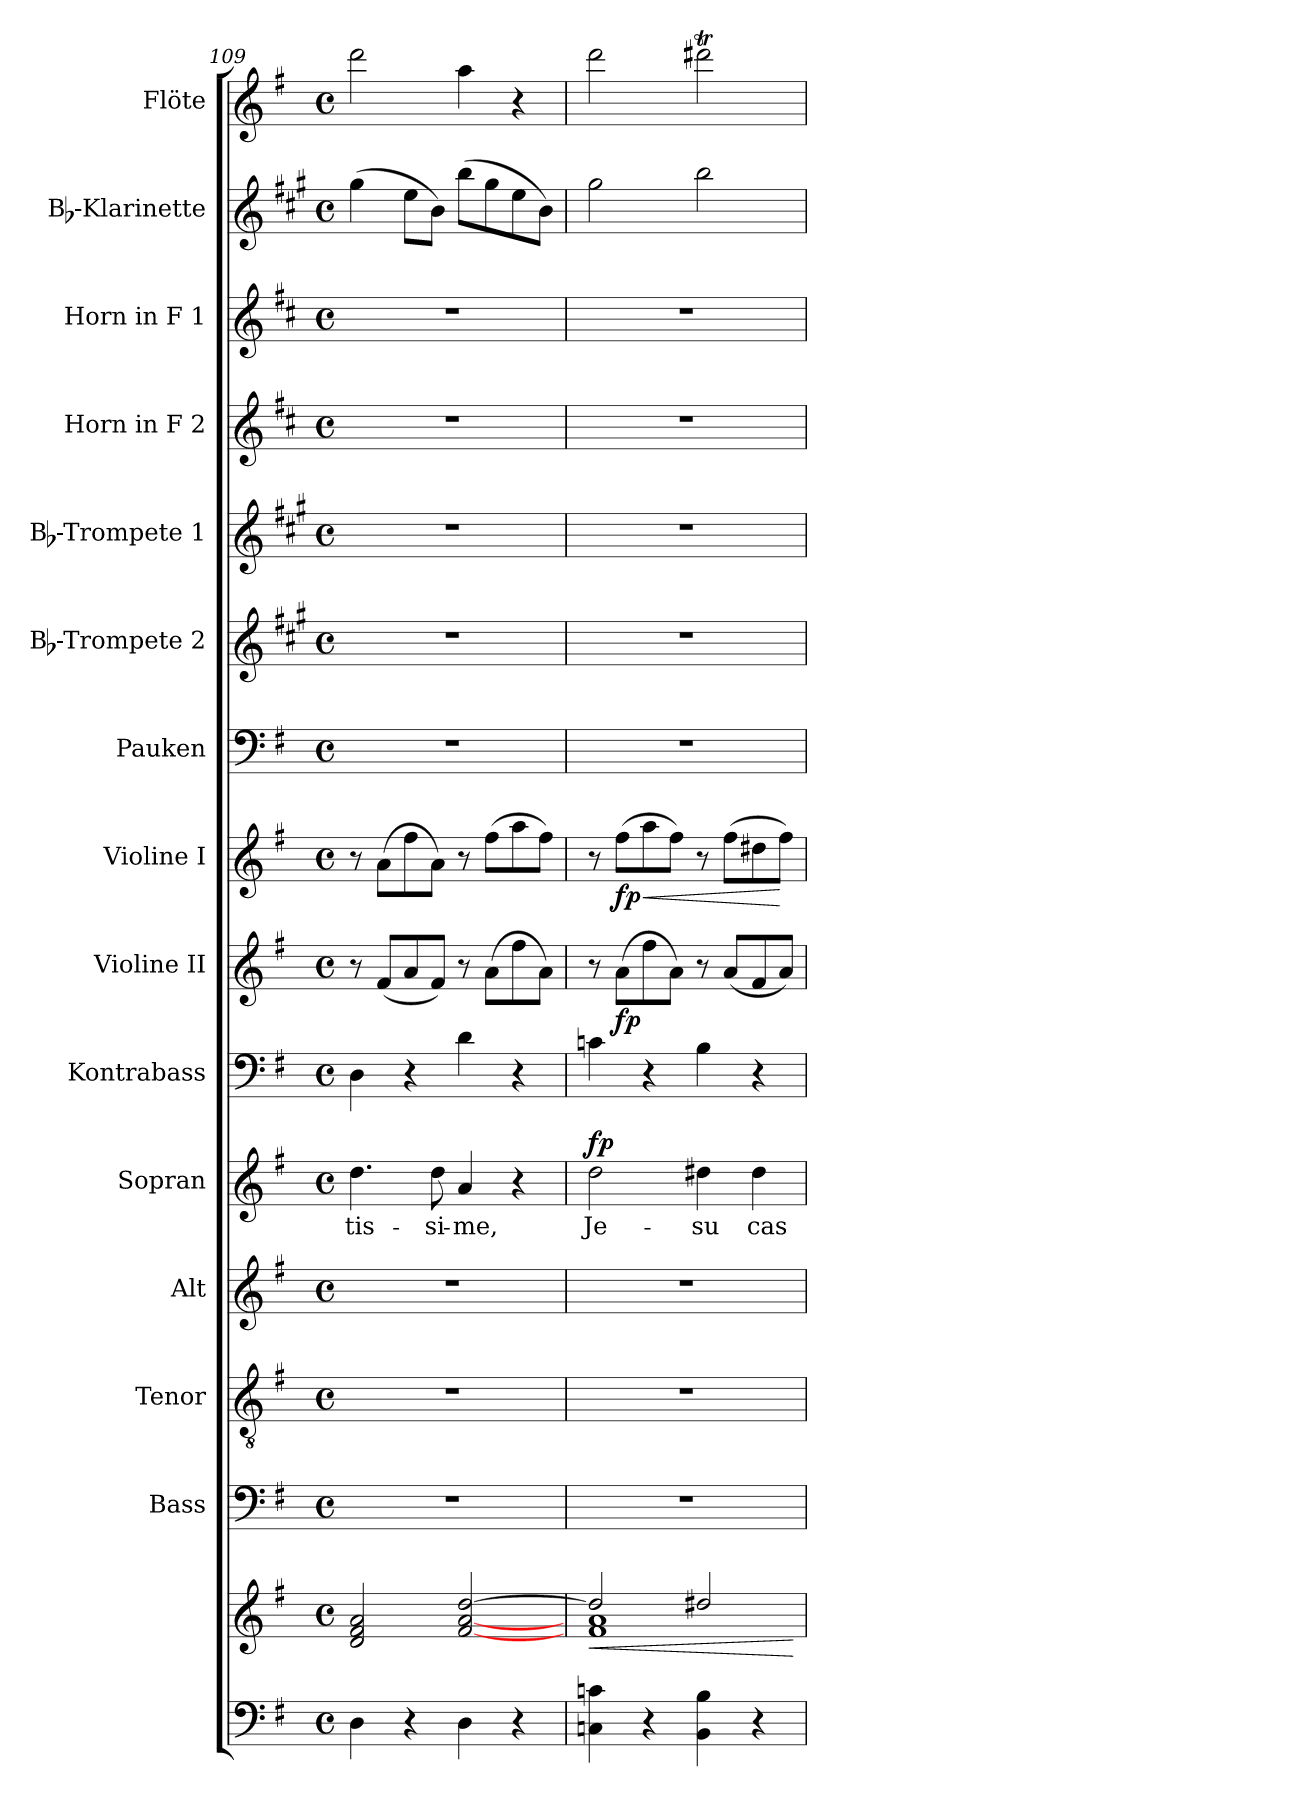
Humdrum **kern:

**kern	**kern	**dynam	**kern	**kern	**kern	**kern	**text	**dynam	**kern	**kern	**dynam	**kern	**dynam	**kern	**kern	**kern	**kern	**kern	**kern	**kern
*part15	*part15	*part15	*part14	*part13	*part12	*part11	*part11	*part11	*part10	*part9	*part9	*part8	*part8	*part7	*part6	*part5	*part4	*part3	*part2	*part1
*staff16	*staff15	*staff15/16	*staff14	*staff13	*staff12	*staff11	*staff11	*staff11	*staff10	*staff9	*staff9	*staff8	*staff8	*staff7	*staff6	*staff5	*staff4	*staff3	*staff2	*staff1
*	*	*	*I"Bass	*I"Tenor	*I"Alt	*I"Sopran	*	*	*I"Kontrabass	*I"Violine II	*	*I"Violine I	*	*I"Pauken	*I"Bb-Trompete 2	*I"Bb-Trompete 1	*I"Horn in F 2	*I"Horn in F 1	*I"Bb-Klarinette	*I"Flöte
*	*	*	*I'B.	*I'T.	*I'A.	*I'S.	*	*	*I'Kb.	*I'Vl. II	*	*I'Vl. I	*	*I'Pk.	*I'Bb Trp. 2	*I'Bb Trp. 1	*	*	*I'Bb Kl.	*I'Fl.
*clefF4	*clefG2	*	*clefF4	*clefGv2	*clefG2	*clefG2	*	*	*clefF4	*clefG2	*	*clefG2	*	*clefF4	*clefG2	*clefG2	*clefG2	*clefG2	*clefG2	*clefG2
*	*	*	*	*	*	*	*	*	*ITrd7c12	*	*	*	*	*	*ITrd1c2	*ITrd1c2	*ITrd4c7	*ITrd4c7	*ITrd1c2	*
*k[f#]	*k[f#]	*	*k[f#]	*k[f#]	*k[f#]	*k[f#]	*	*	*k[f#]	*k[f#]	*	*k[f#]	*	*k[f#]	*k[f#]	*k[f#]	*k[f#]	*k[f#]	*k[f#]	*k[f#]
*G:	*G:	*	*G:	*G:	*G:	*G:	*	*	*G:	*G:	*	*G:	*	*G:	*G:	*G:	*G:	*G:	*G:	*G:
*M4/4	*M4/4	*	*M4/4	*M4/4	*M4/4	*M4/4	*	*	*M4/4	*M4/4	*	*M4/4	*	*M4/4	*M4/4	*M4/4	*M4/4	*M4/4	*M4/4	*M4/4
*met(c)	*met(c)	*	*met(c)	*met(c)	*met(c)	*met(c)	*	*	*met(c)	*met(c)	*	*met(c)	*	*met(c)	*met(c)	*met(c)	*met(c)	*met(c)	*met(c)	*met(c)
=109	=109	=109	=109	=109	=109	=109	=109	=109	=109	=109	=109	=109	=109	=109	=109	=109	=109	=109	=109	=109
!	!	!	!	!	!	!	!LO:LY:b	!	!	!	!	!	!	!	!	!	!	!	!	!
4D\	2d/ 2f#/ 2a/	.	1r	1r	1r	4.dd\	-tis-	.	4DD\	8r	.	8r	.	1r	1r	1r	1r	1r	(>4ff#\	2ddd\
.	.	.	.	.	.	.	.	.	.	(<8f#/L	.	(>8a\L	.	.	.	.	.	.	.	.
4r	.	.	.	.	.	.	.	.	4r	8a/	.	8ff#\	.	.	.	.	.	.	8dd\L	.
!	!	!	!	!	!	!	!LO:LY:b	!	!	!	!	!	!	!	!	!	!	!	!	!
.	.	.	.	.	.	8dd\	-si-	.	.	8f#/J)	.	8a\J)	.	.	.	.	.	.	8a\J)	.
!	!	!	!	!	!	!	!LO:LY:b	!	!	!	!	!	!	!	!	!	!	!	!	!
4D\	[2f#/ [2a/ [2dd/	.	.	.	.	4a/	-me,	.	4D\	8r	.	8r	.	.	.	.	.	.	(>8aa\L	4aa\
.	.	.	.	.	.	.	.	.	.	(>8a\L	.	(>8ff#\L	.	.	.	.	.	.	8ff#\	.
4r	.	.	.	.	.	4r	.	.	4r	8ff#\	.	8aa\	.	.	.	.	.	.	8dd\	4r
.	.	.	.	.	.	.	.	.	.	8a\J)	.	8ff#\J)	.	.	.	.	.	.	8a\J)	.
!!LO:PB:g=z
=110	=110	=110	=110	=110	=110	=110	=110	=110	=110	=110	=110	=110	=110	=110	=110	=110	=110	=110	=110	=110
!	!	!LO:HP:b	!	!	!	!	!LO:LY:b	!LO:DY:a	!	!	!	!	!	!	!	!	!	!	!	!
*	*^	*	*	*	*	*	*	*	*	*	*	*	*	*	*	*	*	*	*	*
4Cn\ 4cn\	2dd/]	1f# 1a	<	1r	1r	1r	2dd\	Je-	fp	4Cn\	8r	.	8r	.	1r	1r	1r	1r	1r	2ff#\	2ddd\
!	!	!	!	!	!	!	!	!	!	!	!	!LO:DY:b	!	!LO:DY:b	!	!	!	!	!	!	!
.	.	.	.	.	.	.	.	.	.	.	(>8a\L	fp	(>8ff#\L	fp	.	.	.	.	.	.	.
!	!	!	!	!	!	!	!	!	!	!	!	!	!	!LO:HP:b	!	!	!	!	!	!	!
4r	.	.	.	.	.	.	.	.	.	4r	8ff#\	.	8aa\	<	.	.	.	.	.	.	.
.	.	.	.	.	.	.	.	.	.	.	8a\J)	.	8ff#\J)	.	.	.	.	.	.	.	.
!	!	!	!	!	!	!	!	!LO:LY:b	!	!	!	!	!	!	!	!	!	!	!	!	!
4BB\ 4B\	2dd#X/	.	.	.	.	.	4dd#X\	-su	.	4BB\	8r	.	8r	.	.	.	.	.	.	2aa\	2ddd#Xt\
.	.	.	.	.	.	.	.	.	.	.	(<8a/L	.	(>8ff#\L	.	.	.	.	.	.	.	.
!	!	!	!	!	!	!	!	!LO:LY:b	!	!	!	!	!	!	!	!	!	!	!	!	!
4r	.	.	.	.	.	.	4dd#\	cas-	.	4r	8f#/	.	8dd#X\	.	.	.	.	.	.	.	.
.	.	.	.	.	.	.	.	.	.	.	8a/J)	.	8ff#\J)	[	.	.	.	.	.	.	.
*	*v	*v	*	*	*	*	*	*	*	*	*	*	*	*	*	*	*	*	*	*	*
.	.	[	.	.	.	.	.	.	.	.	.	.	.	.	.	.	.	.	.	.
=	=	=	=	=	=	=	=	=	=	=	=	=	=	=	=	=	=	=	=	=
*-	*-	*-	*-	*-	*-	*-	*-	*-	*-	*-	*-	*-	*-	*-	*-	*-	*-	*-	*-	*-
